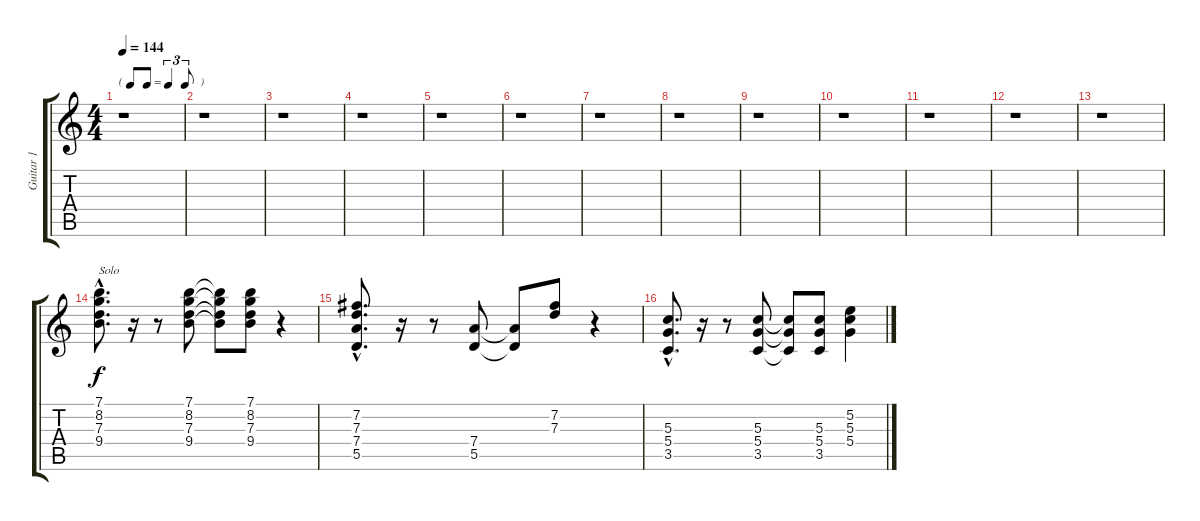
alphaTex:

\track ("Guitar 1" "Guitar 1") {instrument electricguitarclean}
\staff {score tabs}
\tuning (E4 B3 G3 D3 A2 E2) {hide}
\ts (4 4)
\tf triplet8th
\tempo 144
\clef g2
\ks c
r.1{dy f} |
r.1 |
r.1 |
r.1 |
r.1 |
r.1 |
r.1 |
r.1 |
r.1 |
r.1 |
r.1 |
r.1 |
r.1 |
(7.1{hac} 8.2{hac} 7.3{hac} 9.4{hac}).8{d txt "Solo"} r.16 r.8 (7.1 8.2 7.3 9.4).8 (7.1{t} 8.2{t} 7.3{t} 9.4{t}).8 (7.1 8.2 7.3 9.4).8 r.4 |
(7.2{hac} 7.3{hac} 7.4{hac} 5.5{hac}).8{d} r.16 r.8 (7.4 5.5).8 (7.4{t} 5.5{t}).8 (7.2 7.3).8 r.4 |
(5.3{hac} 5.4{hac} 3.5{hac}).8{d} r.16 r.8 (5.3 5.4 3.5).8 (5.3{t} 5.4{t} 3.5{t}).8 (5.3 5.4 3.5).8 (5.2{ss} 5.3{ss} 5.4{ss}).4
